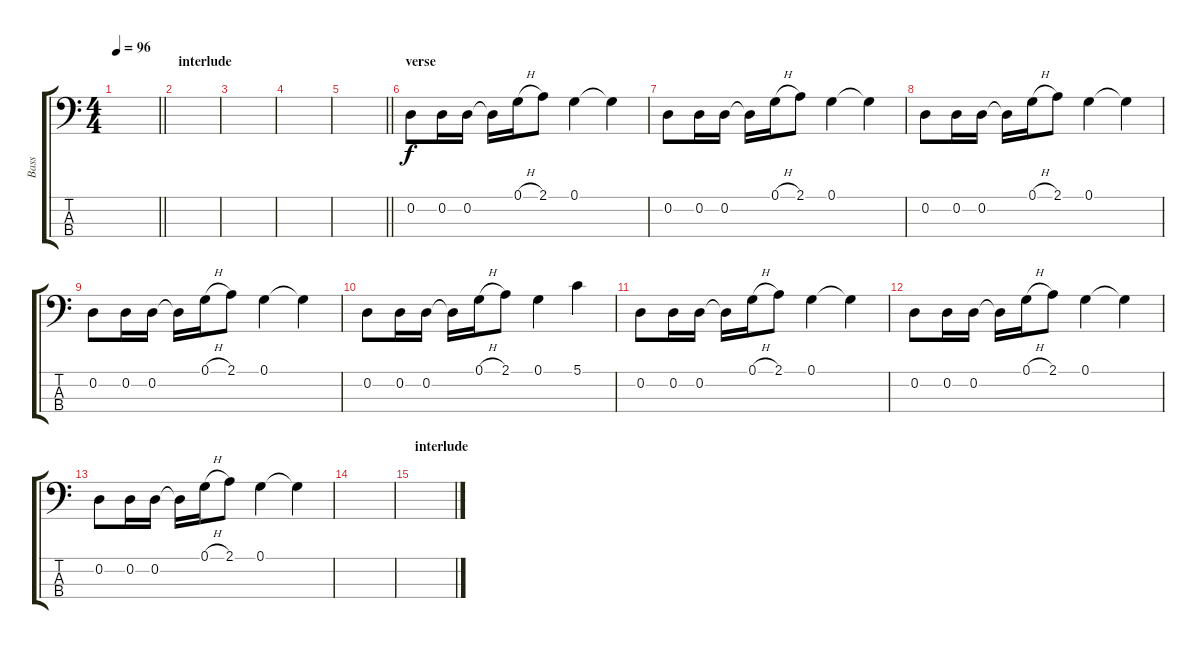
\track ("Bass" "Bass") {instrument electricbassfinger}
\staff {score tabs}
\tuning (G2 D2 A1 E1) {hide}
\ts (4 4)
\tempo 96
\clef f4
\barLineRight lightlight
\ks c
|
\section ("" "interlude")
|
|
|
\barLineRight lightlight
|
\section ("" "verse")
0.2.8 0.2.16 0.2.16 0.2{t}.16 0.1{h}.16 2.1.8 0.1.4 0.1{t}.4 |
0.2.8 0.2.16 0.2.16 0.2{t}.16 0.1{h}.16 2.1.8 0.1.4 0.1{t}.4 |
0.2.8 0.2.16 0.2.16 0.2{t}.16 0.1{h}.16 2.1.8 0.1.4 0.1{t}.4 |
0.2.8 0.2.16 0.2.16 0.2{t}.16 0.1{h}.16 2.1.8 0.1.4 0.1{t}.4 |
0.2.8 0.2.16 0.2.16 0.2{t}.16 0.1{h}.16 2.1.8 0.1.4 5.1.4 |
0.2.8 0.2.16 0.2.16 0.2{t}.16 0.1{h}.16 2.1.8 0.1.4 0.1{t}.4 |
0.2.8 0.2.16 0.2.16 0.2{t}.16 0.1{h}.16 2.1.8 0.1.4 0.1{t}.4 |
0.2.8 0.2.16 0.2.16 0.2{t}.16 0.1{h}.16 2.1.8 0.1.4 0.1{t}.4 |
|
\section ("" "interlude")
